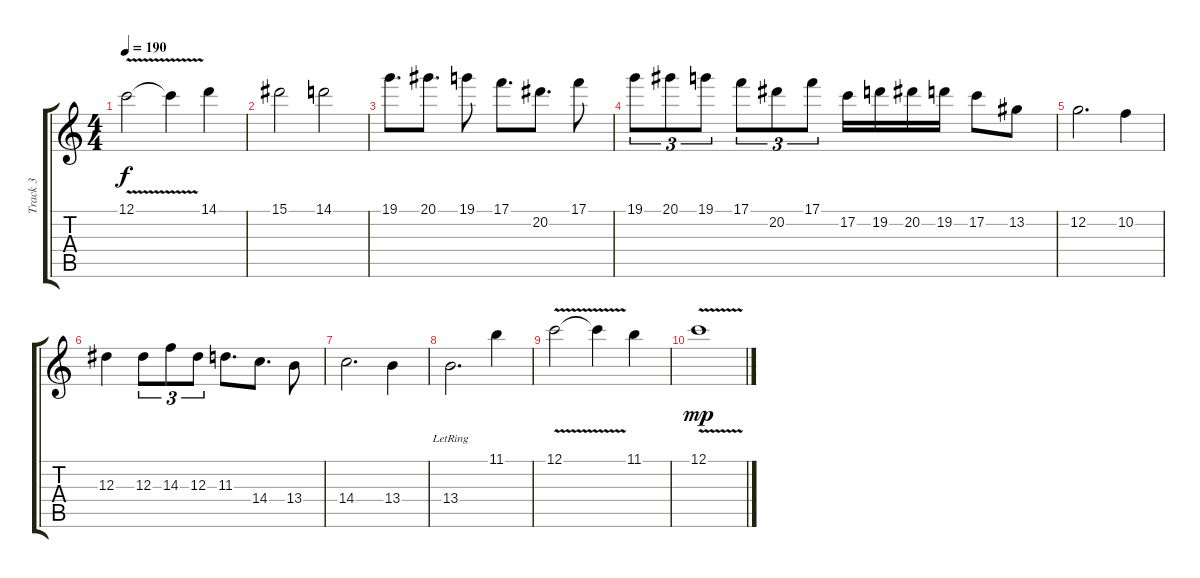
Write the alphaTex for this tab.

\track ("Track 3" "Track 3") {instrument distortionguitar}
\staff {score tabs}
\tuning (C4 G3 Eb3 Bb2 F2 C2) {hide}
\ts (4 4)
\tempo 190
\clef g2
\ks c
12.1{v}.2{dy f} 12.1{t}.4 14.1.4 |
15.1.2 14.1.2 |
19.1.8{d} 20.1.8{d} 19.1.8 17.1.8{d} 20.2.8{d} 17.1.8 |
19.1.8{tu (3 2)} 20.1.8{tu (3 2)} 19.1.8{tu (3 2)} 17.1.8{tu (3 2)} 20.2.8{tu (3 2)} 17.1.8{tu (3 2)} 17.2.16 19.2.16 20.2.16 19.2.16 17.2.8 13.2.8 |
12.2.2{d} 10.2.4 |
12.3.4 12.3.8{tu (3 2)} 14.3.8{tu (3 2)} 12.3.8{tu (3 2)} 11.3.8{d} 14.4.8{d} 13.4.8 |
14.4.2{d} 13.4.4 |
13.4{lr}.2{d} 11.1.4 |
12.1{v}.2 12.1{t}.4 11.1.4 |
12.1{v}.1{dy mp}
